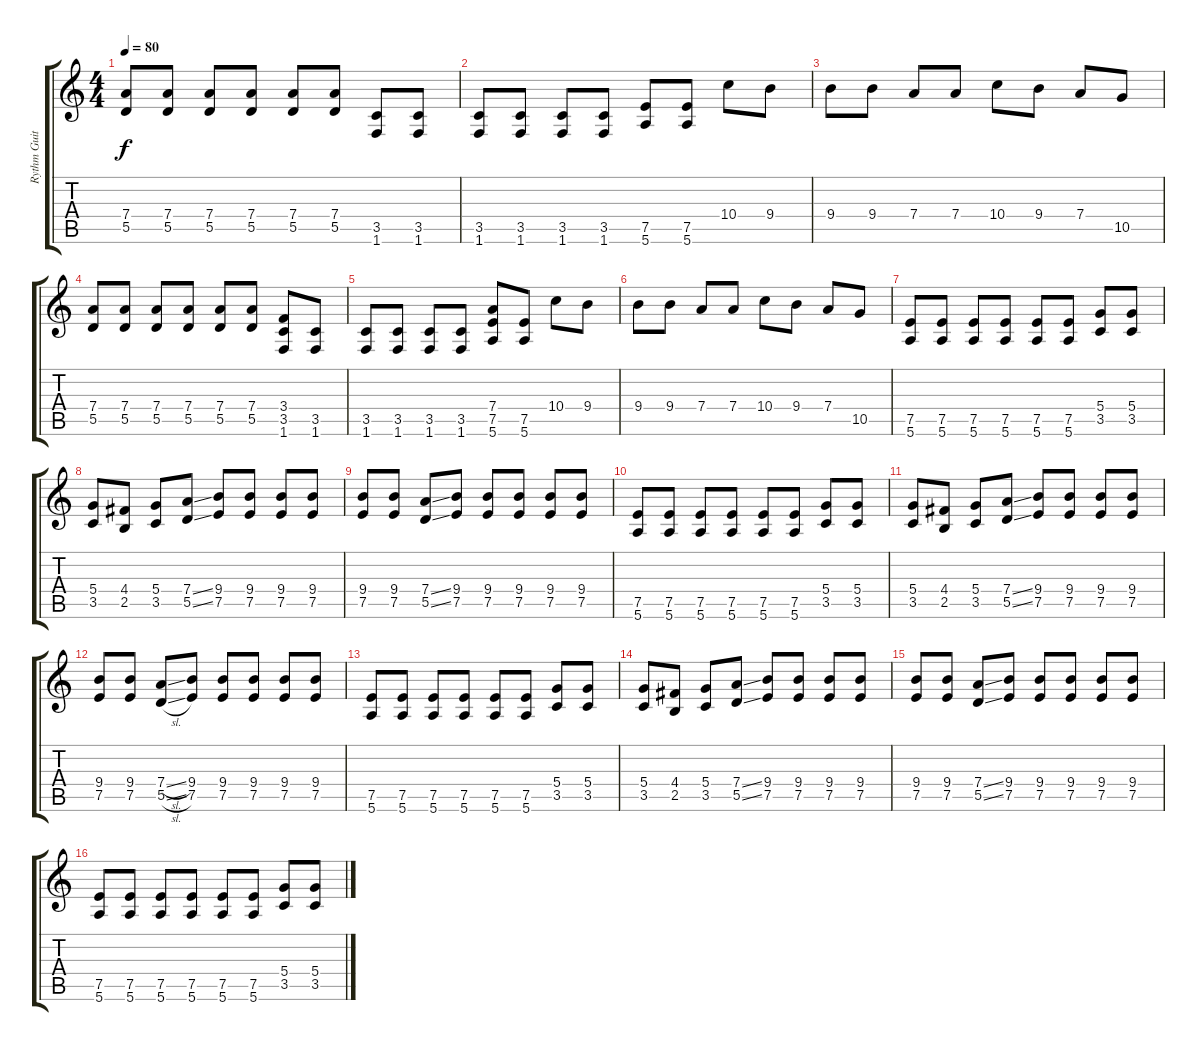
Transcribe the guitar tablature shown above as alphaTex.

\track ("Rythm Guitar" "Rythm Guit") {instrument distortionguitar}
\staff {score tabs}
\tuning (E4 B3 G3 D3 A2 E2) {hide}
\ts (4 4)
\tempo 80
\clef g2
\ks c
(7.4 5.5).8{dy f} (7.4 5.5).8 (7.4 5.5).8 (7.4 5.5).8 (7.4 5.5).8 (7.4 5.5).8 (3.5 1.6).8 (3.5 1.6).8 |
(3.5 1.6).8 (3.5 1.6).8 (3.5 1.6).8 (3.5 1.6).8 (7.5 5.6).8 (7.5 5.6).8 10.4.8 9.4.8 |
9.4.8 9.4.8 7.4.8 7.4.8 10.4.8 9.4.8 7.4.8 10.5.8 |
(7.4 5.5).8 (7.4 5.5).8 (7.4 5.5).8 (7.4 5.5).8 (7.4 5.5).8 (7.4 5.5).8 (3.4 3.5 1.6).8 (3.5 1.6).8 |
(3.5 1.6).8 (3.5 1.6).8 (3.5 1.6).8 (3.5 1.6).8 (7.4 7.5 5.6).8 (7.5 5.6).8 10.4.8 9.4.8 |
9.4.8 9.4.8 7.4.8 7.4.8 10.4.8 9.4.8 7.4.8 10.5.8 |
(7.5 5.6).8 (7.5 5.6).8 (7.5 5.6).8 (7.5 5.6).8 (7.5 5.6).8 (7.5 5.6).8 (5.4 3.5).8 (5.4 3.5).8 |
(5.4 3.5).8 (4.4 2.5).8 (5.4 3.5).8 (7.4{ss} 5.5{ss}).8 (9.4 7.5).8 (9.4 7.5).8 (9.4 7.5).8 (9.4 7.5).8 |
(9.4 7.5).8 (9.4 7.5).8 (7.4{ss} 5.5{ss}).8 (9.4 7.5).8 (9.4 7.5).8 (9.4 7.5).8 (9.4 7.5).8 (9.4 7.5).8 |
(7.5 5.6).8 (7.5 5.6).8 (7.5 5.6).8 (7.5 5.6).8 (7.5 5.6).8 (7.5 5.6).8 (5.4 3.5).8 (5.4 3.5).8 |
(5.4 3.5).8 (4.4 2.5).8 (5.4 3.5).8 (7.4{ss} 5.5{ss}).8 (9.4 7.5).8 (9.4 7.5).8 (9.4 7.5).8 (9.4 7.5).8 |
(9.4 7.5).8 (9.4 7.5).8 (7.4{sl} 5.5{sl}).8 (9.4 7.5).8 (9.4 7.5).8 (9.4 7.5).8 (9.4 7.5).8 (9.4 7.5).8 |
(7.5 5.6).8 (7.5 5.6).8 (7.5 5.6).8 (7.5 5.6).8 (7.5 5.6).8 (7.5 5.6).8 (5.4 3.5).8 (5.4 3.5).8 |
(5.4 3.5).8 (4.4 2.5).8 (5.4 3.5).8 (7.4{ss} 5.5{ss}).8 (9.4 7.5).8 (9.4 7.5).8 (9.4 7.5).8 (9.4 7.5).8 |
(9.4 7.5).8 (9.4 7.5).8 (7.4{ss} 5.5{ss}).8 (9.4 7.5).8 (9.4 7.5).8 (9.4 7.5).8 (9.4 7.5).8 (9.4 7.5).8 |
(7.5 5.6).8 (7.5 5.6).8 (7.5 5.6).8 (7.5 5.6).8 (7.5 5.6).8 (7.5 5.6).8 (5.4 3.5).8 (5.4 3.5).8
